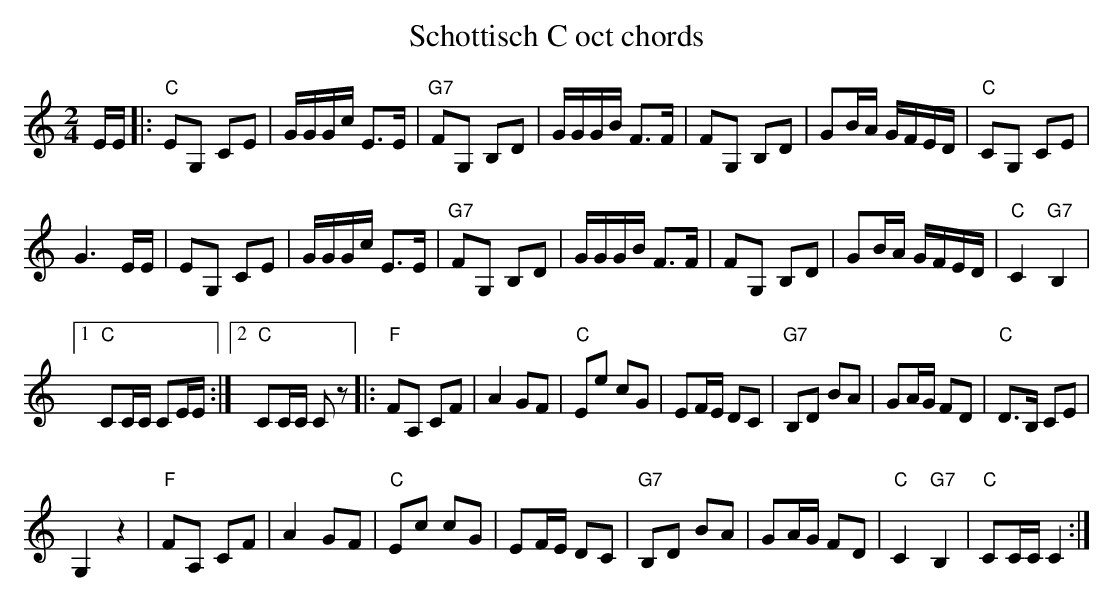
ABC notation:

X:1
T:Schottisch C oct chords
M:2/4
L:1/16
K:Cmaj%%MIDI gchordon
EE |: "C"E2G,2 C2E2 | GGGc E3E | "G7"F2G,2 B,2D2 | GGGB F3F | F2G,2 B,2D2 | G2BA GFED | "C"C2G,2 C2E2 |
G6EE | E2G,2 C2E2 | GGGc E3E |"" "G7"F2G,2 B,2D2 | GGGB F3F | F2G,2 B,2D2 | G2BA GFED | "C"C4 "G7"B,4 |1
"C"C2CC C2EE :|2 "C"C2CC C2z2 |: [L:1/8]"" "F"FA, CF | A2 GF | "C"Ee cG | EF/2E/2 DC | "G7"B,D BA | GA/2G/2 FD | "C"D>B, CE |
G,2z2 | "F"FA, CF | A2 GF |"" "C"Ec cG | EF/2E/2 DC | "G7"B,D BA | GA/2G/2 FD | "C"C2 "G7"B,2 | "C"CC/2C/2 C2 :|
